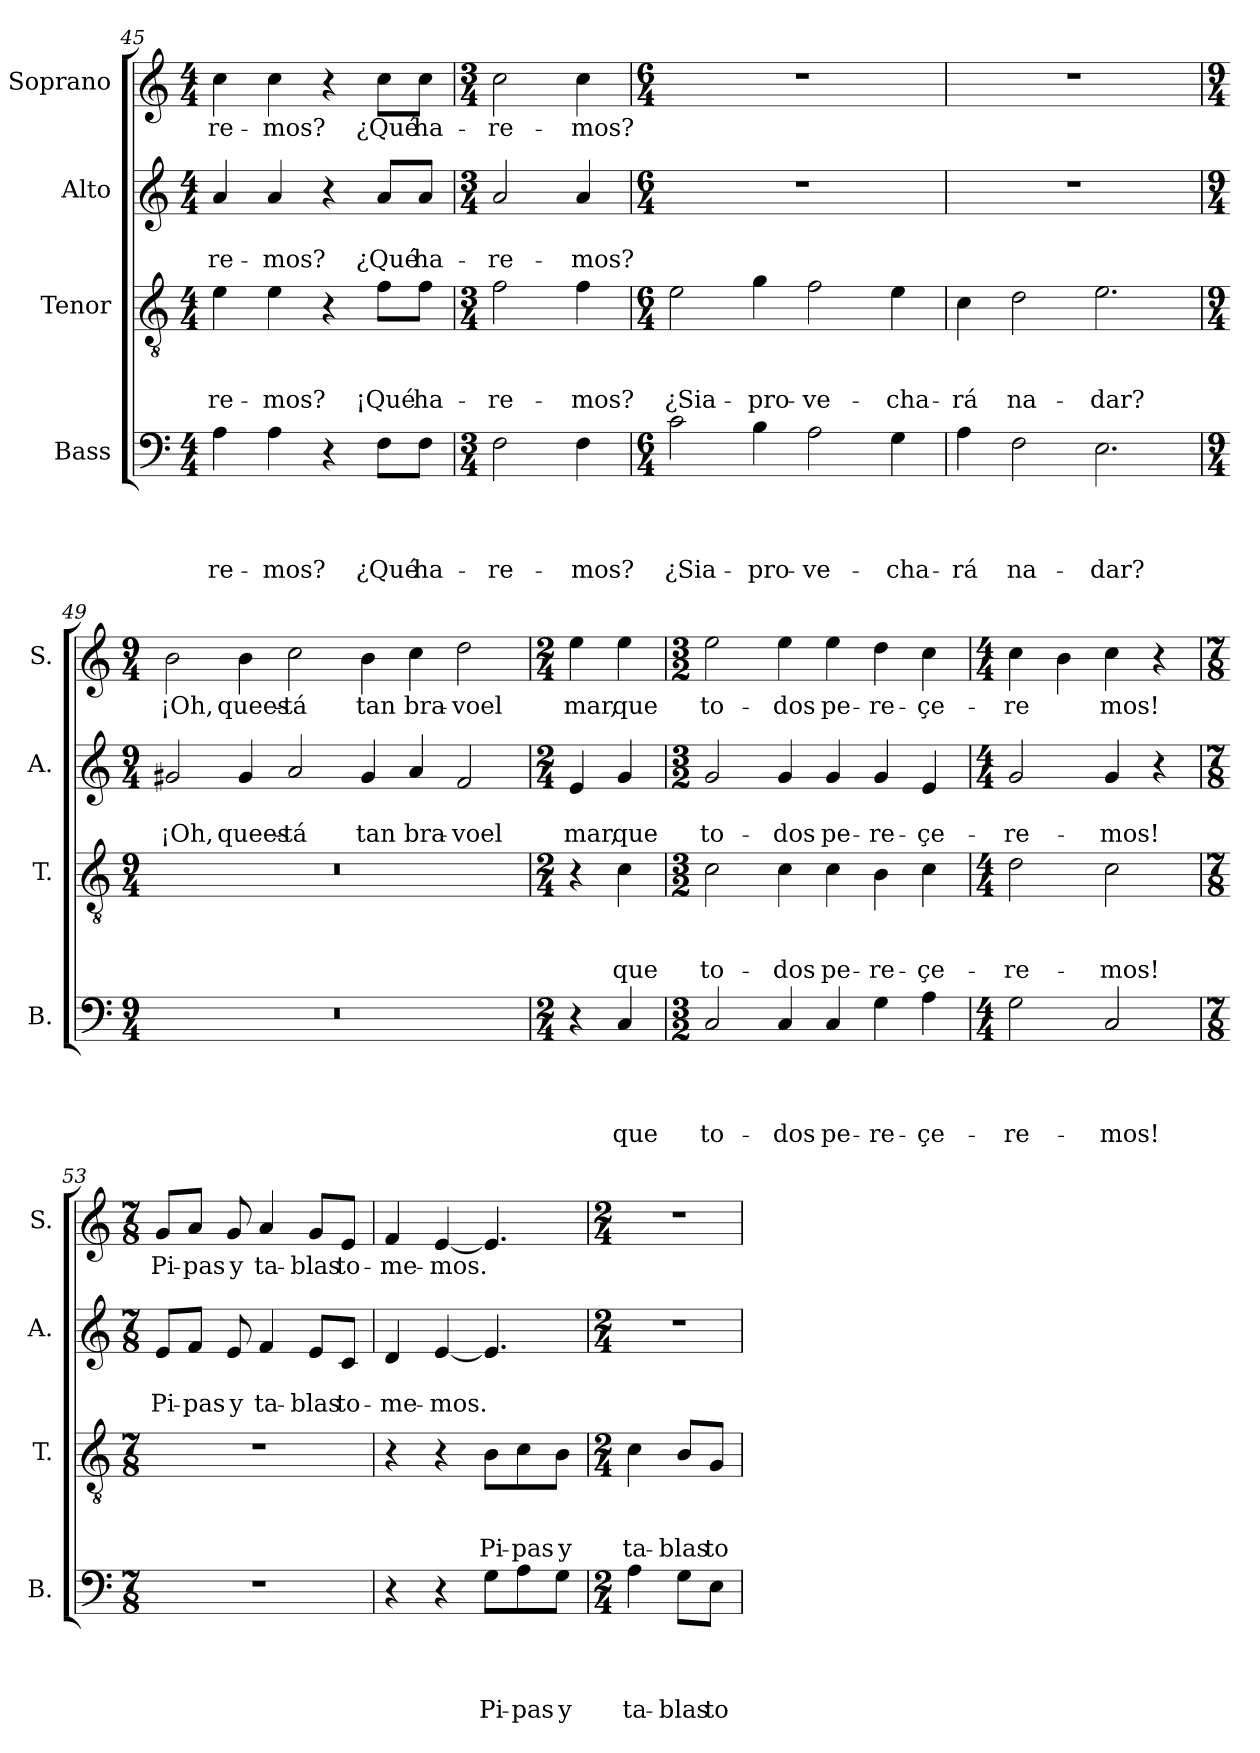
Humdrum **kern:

**kern	**text	**text	**text	**text	**kern	**text	**text	**text	**kern	**text	**text	**kern	**text
*part4	*part4	*part4	*part4	*part4	*part3	*part3	*part3	*part3	*part2	*part2	*part2	*part1	*part1
*staff4	*staff4	*staff4	*staff4	*staff4	*staff3	*staff3	*staff3	*staff3	*staff2	*staff2	*staff2	*staff1	*staff1
*I"Bass	*	*	*	*	*I"Tenor	*	*	*	*I"Alto	*	*	*I"Soprano	*
*I'B.	*	*	*	*	*I'T.	*	*	*	*I'A.	*	*	*I'S.	*
*clefF4	*	*	*	*	*clefGv2	*	*	*	*clefG2	*	*	*clefG2	*
*	*	*	*	*	*ITrd7c12	*	*	*	*	*	*	*	*
*k[]	*	*	*	*	*k[]	*	*	*	*k[]	*	*	*k[]	*
*C:	*	*	*	*	*C:	*	*	*	*C:	*	*	*C:	*
*M4/4	*	*	*	*	*M4/4	*	*	*	*M4/4	*	*	*M4/4	*
=45	=45	=45	=45	=45	=45	=45	=45	=45	=45	=45	=45	=45	=45
!	!	!	!	!LO:LY:b	!	!	!	!LO:LY:b	!	!	!LO:LY:b	!	!LO:LY:b
4A\	.	.	.	-re-	4E\	.	.	-re-	4a/	.	-re-	4cc\	-re-
!	!	!	!	!LO:LY:b	!	!	!	!LO:LY:b	!	!	!LO:LY:b	!	!LO:LY:b
4A\	.	.	.	-mos?	4E\	.	.	-mos?	4a/	.	-mos?	4cc\	-mos?
4r	.	.	.	.	4r	.	.	.	4r	.	.	4r	.
!	!	!	!	!LO:LY:b	!	!	!	!LO:LY:b	!	!	!LO:LY:b	!	!LO:LY:b
8F\L	.	.	.	¿Qué	8F\L	.	.	¡Qué	8a/L	.	¿Qué	8cc\L	¿Qué
!	!	!	!	!LO:LY:b	!	!	!	!LO:LY:b	!	!	!LO:LY:b	!	!LO:LY:b
8F\J	.	.	.	ha-	8F\J	.	.	ha-	8a/J	.	ha-	8cc\J	ha-
=46	=46	=46	=46	=46	=46	=46	=46	=46	=46	=46	=46	=46	=46
*M3/4	*	*	*	*	*M3/4	*	*	*	*M3/4	*	*	*M3/4	*
!	!	!	!	!LO:LY:b	!	!	!	!LO:LY:b	!	!	!LO:LY:b	!	!LO:LY:b
2F\	.	.	.	-re-	2F\	.	.	-re-	2a/	.	-re-	2cc\	-re-
!	!	!	!	!LO:LY:b	!	!	!	!LO:LY:b	!	!	!LO:LY:b	!	!LO:LY:b
4F\	.	.	.	-mos?	4F\	.	.	-mos?	4a/	.	-mos?	4cc\	-mos?
=47	=47	=47	=47	=47	=47	=47	=47	=47	=47	=47	=47	=47	=47
*M6/4	*	*	*	*	*M6/4	*	*	*	*M6/4	*	*	*M6/4	*
!	!	!	!	!LO:LY:b	!	!	!	!LO:LY:b	!LO:N:vis=1	!	!	!LO:N:vis=1	!
2c\	.	.	.	¿Sia-	2E\	.	.	¿Sia-	1.r	.	.	1.r	.
!	!	!	!	!LO:LY:b	!	!	!	!LO:LY:b	!	!	!	!	!
4B\	.	.	.	-pro-	4G\	.	.	-pro-	.	.	.	.	.
!	!	!	!	!LO:LY:b	!	!	!	!LO:LY:b	!	!	!	!	!
2A\	.	.	.	-ve-	2F\	.	.	-ve-	.	.	.	.	.
!	!	!	!	!LO:LY:b	!	!	!	!LO:LY:b	!	!	!	!	!
4G\	.	.	.	-cha-	4E\	.	.	-cha-	.	.	.	.	.
=48	=48	=48	=48	=48	=48	=48	=48	=48	=48	=48	=48	=48	=48
!	!	!	!	!LO:LY:b	!	!	!	!LO:LY:b	!LO:N:vis=1	!	!	!LO:N:vis=1	!
4A\	.	.	.	-rá	4C\	.	.	-rá	1.r	.	.	1.r	.
!	!	!	!	!LO:LY:b	!	!	!	!LO:LY:b	!	!	!	!	!
2F\	.	.	.	na-	2D\	.	.	na-	.	.	.	.	.
!	!	!	!	!LO:LY:b	!	!	!	!LO:LY:b	!	!	!	!	!
2.E\	.	.	.	-dar?	2.E\	.	.	-dar?	.	.	.	.	.
!!LO:LB:g=z
=49	=49	=49	=49	=49	=49	=49	=49	=49	=49	=49	=49	=49	=49
*M9/4	*	*	*	*	*M9/4	*	*	*	*M9/4	*	*	*M9/4	*
!LO:N:vis=1	!	!	!	!	!LO:N:vis=1	!	!	!	!	!	!LO:LY:b	!	!LO:LY:b
4%9r	.	.	.	.	4%9r	.	.	.	2g#X/	.	¡Oh,	2b\	¡Oh,
!	!	!	!	!	!	!	!	!	!	!	!LO:LY:b	!	!LO:LY:b
.	.	.	.	.	.	.	.	.	4g#/	.	quees-	4b\	quees-
!	!	!	!	!	!	!	!	!	!	!	!LO:LY:b	!	!LO:LY:b
.	.	.	.	.	.	.	.	.	2a/	.	-tá	2cc\	-tá
!	!	!	!	!	!	!	!	!	!	!	!LO:LY:b	!	!LO:LY:b
.	.	.	.	.	.	.	.	.	4g#/	.	tan	4b\	tan
!	!	!	!	!	!	!	!	!	!	!	!LO:LY:b	!	!LO:LY:b
.	.	.	.	.	.	.	.	.	4a/	.	bra-	4cc\	bra-
!	!	!	!	!	!	!	!	!	!	!	!LO:LY:b	!	!LO:LY:b
.	.	.	.	.	.	.	.	.	2f/	.	-voel	2dd\	-voel
=50	=50	=50	=50	=50	=50	=50	=50	=50	=50	=50	=50	=50	=50
*M2/4	*	*	*	*	*M2/4	*	*	*	*M2/4	*	*	*M2/4	*
!	!	!	!	!	!	!	!	!	!	!	!LO:LY:b	!	!LO:LY:b
4r	.	.	.	.	4r	.	.	.	4e/	.	mar,	4ee\	mar,
!	!	!	!	!LO:LY:b	!	!	!	!LO:LY:b	!	!	!LO:LY:b	!	!LO:LY:b
4C/	.	.	.	que	4C\	.	.	que	4g/	.	que	4ee\	que
=51	=51	=51	=51	=51	=51	=51	=51	=51	=51	=51	=51	=51	=51
*M3/2	*	*	*	*	*M3/2	*	*	*	*M3/2	*	*	*M3/2	*
!	!	!	!	!LO:LY:b	!	!	!	!LO:LY:b	!	!	!LO:LY:b	!	!LO:LY:b
2C/	.	.	.	to-	2C\	.	.	to-	2g/	.	to-	2ee\	to-
!	!	!	!	!LO:LY:b	!	!	!	!LO:LY:b	!	!	!LO:LY:b	!	!LO:LY:b
4C/	.	.	.	-dos	4C\	.	.	-dos	4g/	.	-dos	4ee\	-dos
!	!	!	!	!LO:LY:b	!	!	!	!LO:LY:b	!	!	!LO:LY:b	!	!LO:LY:b
4C/	.	.	.	pe-	4C\	.	.	pe-	4g/	.	pe-	4ee\	pe-
!	!	!	!	!LO:LY:b	!	!	!	!LO:LY:b	!	!	!LO:LY:b	!	!LO:LY:b
4G\	.	.	.	-re-	4BB\	.	.	-re-	4g/	.	-re-	4dd\	-re-
!	!	!	!	!LO:LY:b	!	!	!	!LO:LY:b	!	!	!LO:LY:b	!	!LO:LY:b
4A\	.	.	.	-çe-	4C\	.	.	-çe-	4e/	.	-çe-	4cc\	-çe-
=52	=52	=52	=52	=52	=52	=52	=52	=52	=52	=52	=52	=52	=52
*M4/4	*	*	*	*	*M4/4	*	*	*	*M4/4	*	*	*M4/4	*
!	!	!	!	!LO:LY:b	!	!	!	!LO:LY:b	!	!	!LO:LY:b	!	!LO:LY:b
2G\	.	.	.	-re-	2D\	.	.	-re-	2g/	.	-re-	4cc\	-re
.	.	.	.	.	.	.	.	.	.	.	.	4b\	.
!	!	!	!	!LO:LY:b	!	!	!	!LO:LY:b	!	!	!LO:LY:b	!	!LO:LY:b
2C/	.	.	.	-mos!	2C\	.	.	-mos!	4g/	.	-mos!	4cc\	mos!
.	.	.	.	.	.	.	.	.	4r	.	.	4r	.
!!LO:LB:g=z
=53	=53	=53	=53	=53	=53	=53	=53	=53	=53	=53	=53	=53	=53
*M7/8	*	*	*	*	*M7/8	*	*	*	*M7/8	*	*	*M7/8	*
!LO:N:vis=1	!	!	!	!	!LO:N:vis=1	!	!	!	!	!	!LO:LY:b	!	!LO:LY:b
2..r	.	.	.	.	2..r	.	.	.	8e/L	.	Pi-	8g/L	Pi-
!	!	!	!	!	!	!	!	!	!	!	!LO:LY:b	!	!LO:LY:b
.	.	.	.	.	.	.	.	.	8f/J	.	-pas	8a/J	-pas
!	!	!	!	!	!	!	!	!	!	!	!LO:LY:b	!	!LO:LY:b
.	.	.	.	.	.	.	.	.	8e/	.	y	8g/	y
!	!	!	!	!	!	!	!	!	!	!	!LO:LY:b	!	!LO:LY:b
.	.	.	.	.	.	.	.	.	4f/	.	ta-	4a/	ta-
!	!	!	!	!	!	!	!	!	!	!	!LO:LY:b	!	!LO:LY:b
.	.	.	.	.	.	.	.	.	8e/L	.	-blas	8g/L	-blas
!	!	!	!	!	!	!	!	!	!	!	!LO:LY:b	!	!LO:LY:b
.	.	.	.	.	.	.	.	.	8c/J	.	to-	8e/J	to-
=54	=54	=54	=54	=54	=54	=54	=54	=54	=54	=54	=54	=54	=54
!	!	!	!	!	!	!	!	!	!	!	!LO:LY:b	!	!LO:LY:b
4r	.	.	.	.	4r	.	.	.	4d/	.	-me-	4f/	-me-
!	!	!	!	!	!	!	!	!	!	!	!LO:LY:b	!	!LO:LY:b
4r	.	.	.	.	4r	.	.	.	[<4e/	.	-mos.	[<4e/	-mos.
!	!	!	!	!LO:LY:b	!	!	!	!LO:LY:b	!	!	!	!	!
8G\L	.	.	.	Pi-	8BB\L	.	.	Pi-	4.e/]	.	.	4.e/]	.
!	!	!	!	!LO:LY:b	!	!	!	!LO:LY:b	!	!	!	!	!
8A\	.	.	.	-pas	8C\	.	.	-pas	.	.	.	.	.
!	!	!	!	!LO:LY:b	!	!	!	!LO:LY:b	!	!	!	!	!
8G\J	.	.	.	y	8BB\J	.	.	y	.	.	.	.	.
=55	=55	=55	=55	=55	=55	=55	=55	=55	=55	=55	=55	=55	=55
*M2/4	*	*	*	*	*M2/4	*	*	*	*M2/4	*	*	*M2/4	*
!	!	!	!	!LO:LY:b	!	!	!	!LO:LY:b	!LO:N:vis=1	!	!	!LO:N:vis=1	!
4A\	.	.	.	ta-	4C\	.	.	ta-	2r	.	.	2r	.
!	!	!	!	!LO:LY:b	!	!	!	!LO:LY:b	!	!	!	!	!
8G\L	.	.	.	-blas	8BB/L	.	.	-blas	.	.	.	.	.
!	!	!	!	!LO:LY:b	!	!	!	!LO:LY:b	!	!	!	!	!
8E\J	.	.	.	to-	8GG/J	.	.	to-	.	.	.	.	.
=	=	=	=	=	=	=	=	=	=	=	=	=	=
*-	*-	*-	*-	*-	*-	*-	*-	*-	*-	*-	*-	*-	*-
